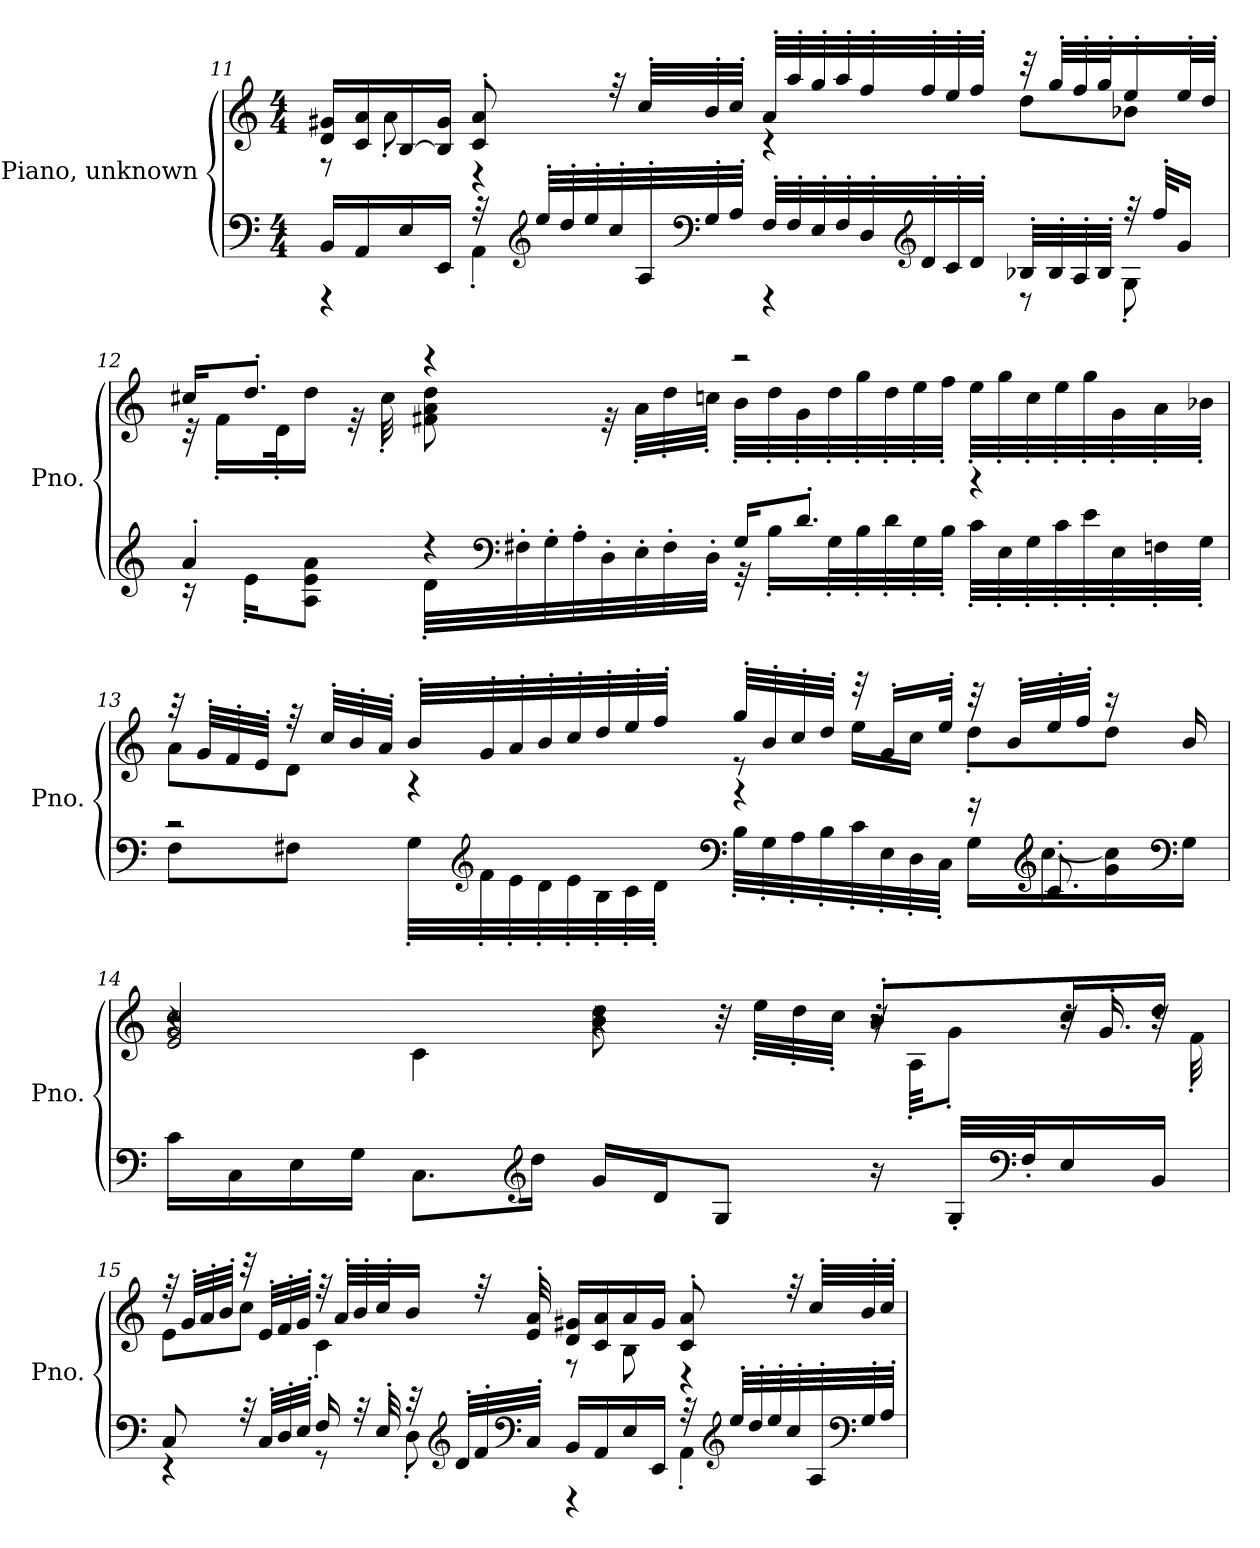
**kern	**kern
*part1	*part1
*staff2	*staff1
*I"Piano, unknown	*
*I'Pno.	*
!!LO:LB:g=z
*clefF4	*clefG2
*k[]	*k[]
*M4/4	*M4/4
=11	=11
*^	*^
16BB/LL	4r	16d/ 16g#X/LL	8r
16AA/	.	16c/ 16a/	.
16E/	.	[16B/	8a'\
16EE/JJ	.	16B/] 16g#/JJ	.
32r	4AA'\	8c/' 8a/'	4r
*clefG2	*	*	*
32ee'/LLL	.	.	.
32dd'/	.	.	.
32ee'/	.	.	.
32cc'/	.	32r	.
32A'/	.	32cc'/LLL	.
*clefF4	*	*	*
32G'/	.	32b'/	.
32A'/JJJ	.	32cc'/JJJ	.
32F'/LLL	4r	32a'/LLL	4r
32F'/	.	32aa'/	.
32E'/	.	32gg'/	.
32F'/	.	32aa'/	.
32D'/	.	32ff'/	.
*clefG2	*	*	*
32d'/	.	32ff'/	.
32c'/	.	32ee'/	.
32d'/JJJ	.	32ff'/JJJ	.
32B-X'/LLL	8r	32r	8dd\L
32B-'/	.	32gg'/LLL	.
32A'/	.	32ff'/	.
32B-'/JJJ	.	32gg'/J	.
32r	8G'\	16ee'/	8b-X\J
32ff'/KLL	.	.	.
16g/JJ	.	32ee'/L	.
.	.	32dd'/JJJ	.
!!LO:LB:g=z	!!
=12	=12	=12	=12
4a'/	16r	16cc#X/KL	32r
.	.	.	16f'\LL
.	16e'\KL	8.dd'/J	.
.	.	.	32d'\K
.	8A\ 8e\ 8a\J	.	16dd\JJ
.	.	.	32r
.	.	.	32cc#'\
4r	32d'\LLL	4r	8f#X\ 8a\ 8dd\
*clefF4	*	*	*
.	32F#X'\	.	.
.	32G'\	.	.
.	32A'\	.	.
.	32D'\	.	32r
.	32E'\	.	32a'\LLL
.	32F#'\	.	32dd'\
.	32D'\JJJ	.	32ccn'\JJJ
16G/KL	32r	2r	32b'\LLL
.	16B'\LL	.	32dd'\
8.d'/J	.	.	32g'\
.	32G'\L	.	32dd'\
.	32B'\	.	32gg'\
.	32d'\	.	32dd'\
.	32G'\	.	32ee'\
.	32B'\JJJ	.	32ff'\JJJ
4r	32c'\LLL	.	32ee'\LLL
.	32E'\	.	32gg'\
.	32G'\	.	32cc'\
.	32c'\	.	32ee'\
.	32e'\	.	32gg'\
.	32E'\	.	32g'\
.	32Fn'\	.	32a'\
.	32G'\JJJ	.	32b-X'\JJJ
!!LO:PB:g=z	!!
=13	=13	=13	=13
2r	8F\L	32r	8a\L
.	.	32g'/LLL	.
.	.	32f'/	.
.	.	32e'/JJJ	.
.	8F#X\J	32r	8d\J
.	.	32cc'/LLL	.
.	.	32b'/	.
.	.	32a'/JJJ	.
.	32G'\LLL	32b'/LLL	4r
*clefG2	*	*	*
.	32f'\	32g'/	.
.	32e'\	32a'/	.
.	32d'\	32b'/	.
.	32e'\	32cc'/	.
.	32B'\	32dd'/	.
.	32c'\	32ee'/	.
.	32d'\JJJ	32ff'/JJJ	.
*clefF4	*	*	*
4r	32B'\LLL	32gg'/LLL	8r
.	32G'\	32b'/	.
.	32A'\	32cc'/	.
.	32B'\	32dd'/JJJ	.
.	32c'\	32r	16ee\LL
.	32E'\	16g'/LL	.
.	32D'\	.	16cc\JJ
.	32C'\JJJ	32ee'/JJk	.
16r	16G\LL	32r	8dd'\L
.	.	32b'/LLL	.
*clefG2	*	*	*
8.c'/	[16cc\	32ee'/	.
.	.	32ff'/JJJ	.
.	16g\ 16cc\]	16r	8dd\J
*clefF4	*	*	*
.	16G\JJ	16b/	.
*v	*v	*	*
!!LO:LB:g=z
=14	=14	=14
*	*	*^
16c\LL	2e/ 2g/ 2cc/	4r	2r
16C\	.	.	.
16E\	.	.	.
16G\JJ	.	.	.
8.C\L	.	4c\	.
*clefG2	*	*	*
16dd\Jk	.	.	.
16g/LL	4r	8b\ 8dd\	4r
16d/J	.	.	.
8G/J	.	32r	.
.	.	32ee'\LLL	.
.	.	32dd'\	.
.	.	32cc'\JJJ	.
16r	8b'/L	32r	8r
.	.	32A'\KKL	.
32G'/LLL	.	8g'\J	.
*clefF4	*	*	*
32F'/J	.	.	.
16E/	16cc/L	.	32r
.	.	.	16.g'/
16BB/JJ	16dd/JJ	32r	.
.	.	32f'\	.
*	*	*v	*v
!!LO:LB:g=z
=15	=15	=15
*^	*	*
8C/	4r	32r	8e\L
.	.	32g'/LLL	.
.	.	32a'/	.
.	.	32b'/JJJ	.
32r	.	32r	8cc\J
32C'/LLL	.	32e'/LLL	.
32D'/	.	32f'/	.
32E'/JJJ	.	32g'/JJJ	.
16F/	8r	32r	4c'\
.	.	32a'/LLL	.
32r	.	32b'/	.
32E'/	.	32cc'/J	.
32r	8D'\	16b/JJ	.
*clefG2	*	*	*
32d'/LLL	.	.	.
32f'/	.	32r	.
*clefF4	*	*	*
32C'/JJJ	.	32e/' 32a/'	.
16BB/LL	4r	16d/ 16g#X/LL	8r
16AA/	.	16c/ 16a/	.
16E/	.	16a/	8B\
16EE/JJ	.	16g#/JJ	.
32r	4AA'\	8c/' 8a/'	4r
*clefG2	*	*	*
32ee'/LLL	.	.	.
32dd'/	.	.	.
32ee'/	.	.	.
32cc'/	.	32r	.
32A'/	.	32cc'/LLL	.
*clefF4	*	*	*
32G'/	.	32b'/	.
32A'/JJJ	.	32cc'/JJJ	.
*v	*v	*	*
*	*v	*v
=	=
*-	*-
